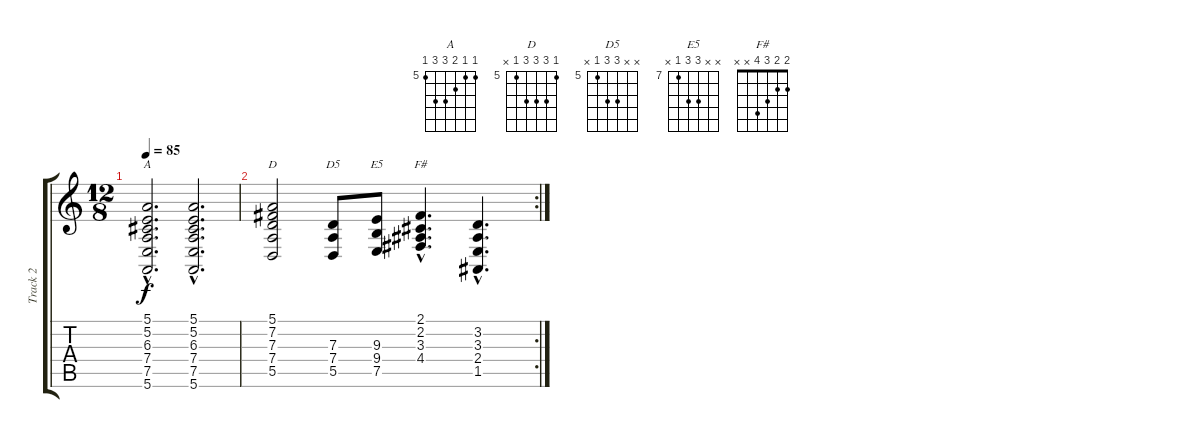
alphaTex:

\track ("Track 2" "Track 2") {instrument synthvoice}
\staff {score tabs}
\tuning (E4 B3 G3 D3 A2 E2) {hide}
\chord ("A" 5 5 6 7 7 5) {firstfret 5}
\chord ("D" 5 7 7 7 5 x) {firstfret 5}
\chord ("D5" x x 7 7 5 x) {firstfret 5}
\chord ("E5" x x 9 9 7 x) {firstfret 7}
\chord ("F#" 2 2 3 4 x x)
\ts (12 8)
\tempo 85
\clef g2
\ks c
(5.1{hac} 5.2{hac} 6.3{hac} 7.4{hac} 7.5{hac} 5.6{hac}).2{d ch "A" dy f} (5.1{hac} 5.2{hac} 6.3{hac} 7.4{hac} 7.5{hac} 5.6{hac}).2{d} |
\rc 2
(5.1 7.2 7.3 7.4 5.5).2{ch "D"} (7.3 7.4 5.5).8{ch "D5"} (9.3 9.4 7.5).8{ch "E5"} (2.1{hac} 2.2{hac} 3.3{hac} 4.4{hac}).4{d ch "F#"} (3.2{hac} 3.3{hac} 2.4{hac} 1.5{hac}).4{d}
